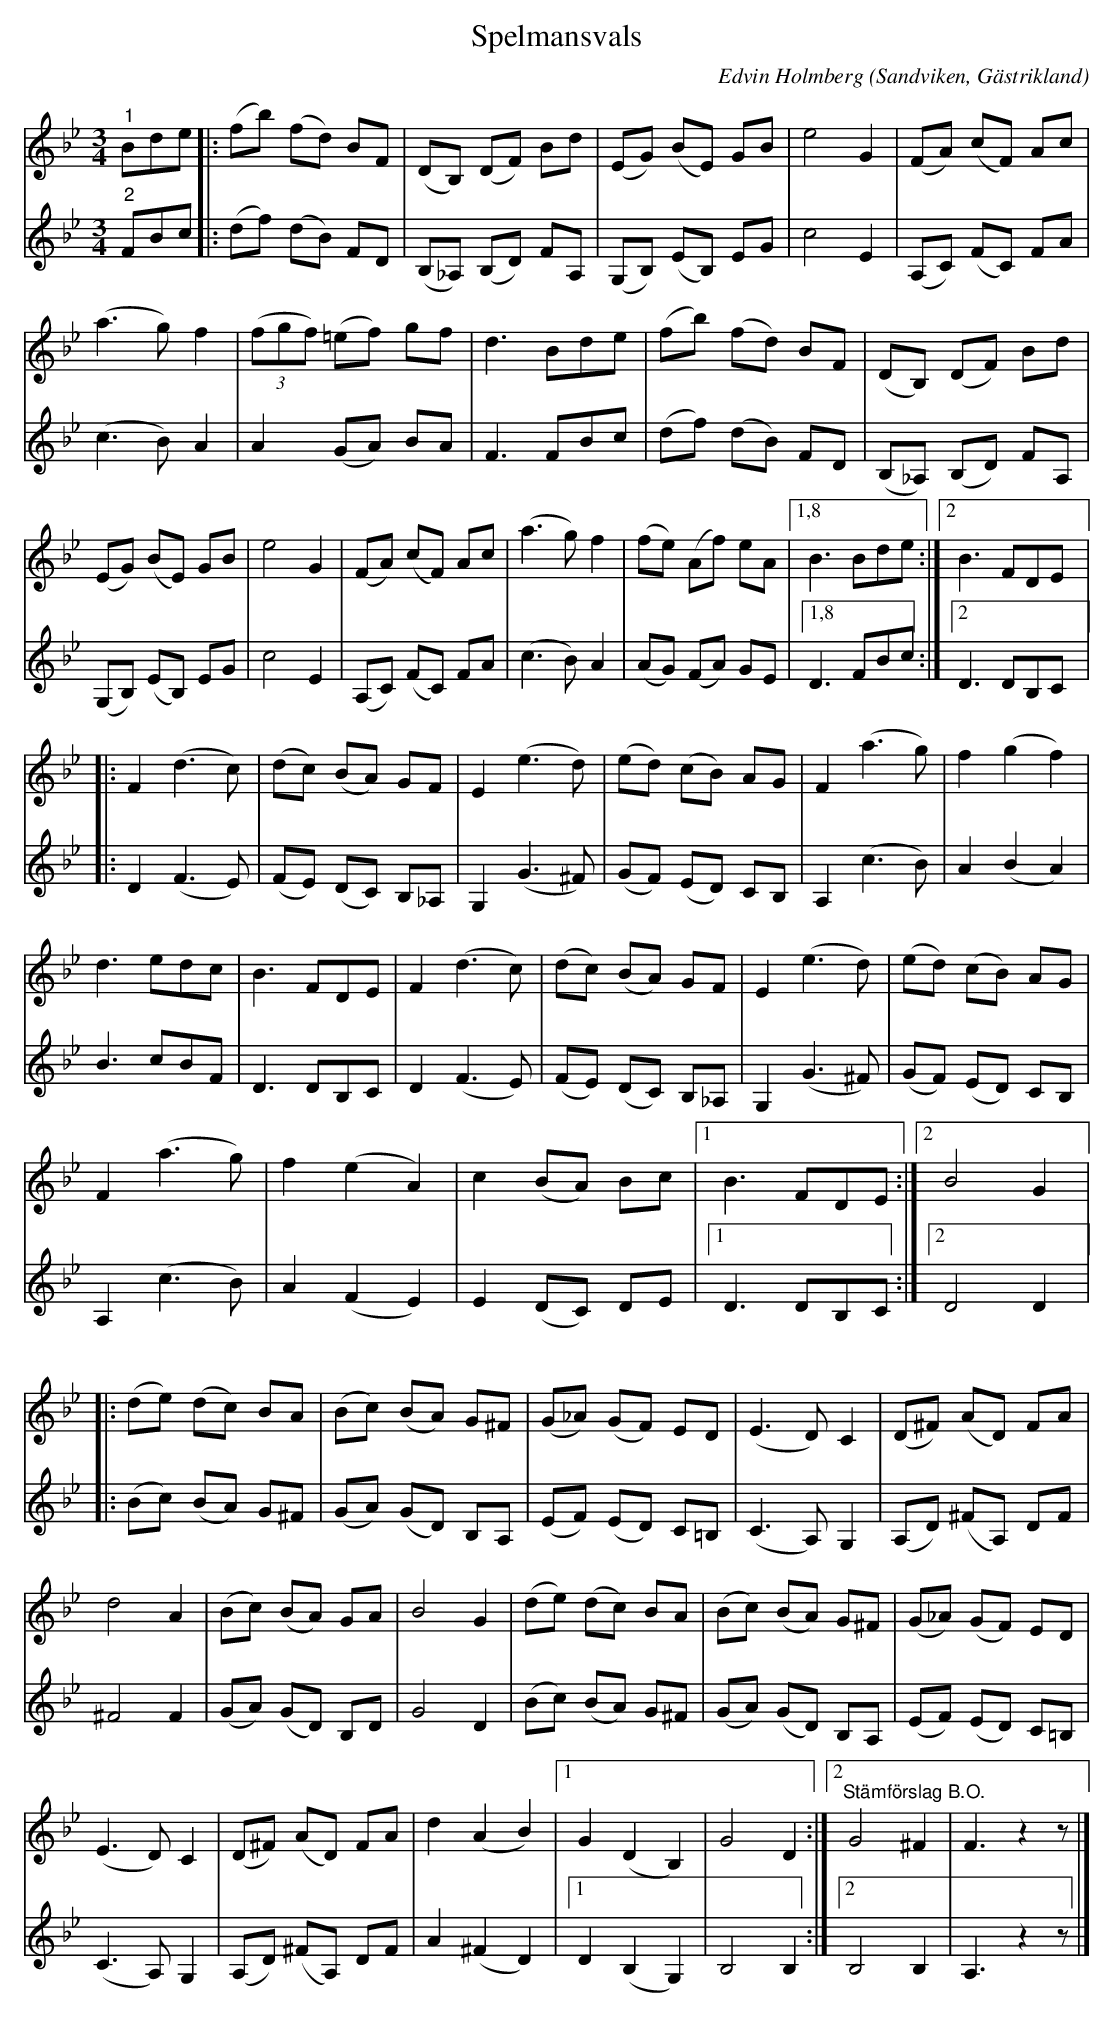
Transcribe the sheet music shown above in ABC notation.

X:1
T:Spelmansvals
O:Sandviken, Gästrikland
C:Edvin Holmberg
L:1/8
M:3/4
K:Bb
V:1
"^1" Bde |: (fb) (fd) BF | (DB,) (DF) Bd | (EG) (BE) GB | e4 G2 | (FA) (cF) Ac |
(a3 g) f2 | (3(fgf) (=ef) gf | d3 Bde | (fb) (fd) BF | (DB,) (DF) Bd |
(EG) (BE) GB | e4 G2 | (FA) (cF) Ac | (a3 g) f2 | (fe) (Af) eA |1,8 B3 Bde :|2 B3 FDE |:
F2 (d3 c) | (dc) (BA) GF | E2 (e3 d) | (ed) (cB) AG | F2 (a3 g) | f2 (g2 f2) |
d3 edc | B3 FDE | F2 (d3 c) | (dc) (BA) GF | E2 (e3 d) | (ed) (cB) AG |
F2 (a3 g) | f2 (e2 A2) | c2 (BA) Bc |1 B3 FDE :|2 B4 G2 |:
(de) (dc) BA | (Bc) (BA) G^F | (G_A) (GF) ED | (E3 D) C2 | (D^F) (AD) FA |
d4 A2 | (Bc) (BA) GA | B4 G2 | (de) (dc) BA | (Bc) (BA) G^F | (G_A) (GF) ED |
(E3 D) C2 | (D^F) (AD) FA | d2 (A2 B2) |1 G2 (D2 B,2) | G4 D2 :|2 "^Stämförslag B.O." G4 ^F2 | F3 z2 z |]
V:2
"^2" FBc |: (df) (dB) FD | (B,_A,) (B,D) FA, | (G,B,) (EB,) EG | c4 E2 | (A,C) (FC) FA |
(c3 B) A2 | A2 (GA) BA | F3 FBc | (df) (dB) FD | (B,_A,) (B,D) FA, | (G,B,) (EB,) EG | c4 E2 |
(A,C) (FC) FA | (c3 B) A2 | (AG) (FA) GE |1,8 D3 FBc :|2 D3 DB,C |: D2 (F3 E) | (FE) (DC) B,_A, |
G,2 (G3 ^F) | (GF) (ED) CB, | A,2 (c3 B) | A2 (B2 A2) | B3 cBF | D3 DB,C | D2 (F3 E) |
(FE) (DC) B,_A, | G,2 (G3 ^F) | (GF) (ED) CB, | A,2 (c3 B) | A2 (F2 E2) | E2 (DC) DE |1 D3 DB,C :|2 D4 D2 |:
(Bc) (BA) G^F | (GA) (GD) B,A, | (EF) (ED) C=B, | (C3 A,) G,2 |
(A,D) (^FA,) DF | ^F4 F2 | (GA) (GD) B,D | G4 D2 | (Bc) (BA) G^F | (GA) (GD) B,A, |
(EF) (ED) C=B, | (C3 A,) G,2 | (A,D) (^FA,) DF | A2 (^F2 D2) |1 D2 (B,2 G,2) | B,4 B,2 :|2 B,4 B,2 | A,3 z2 z |]
